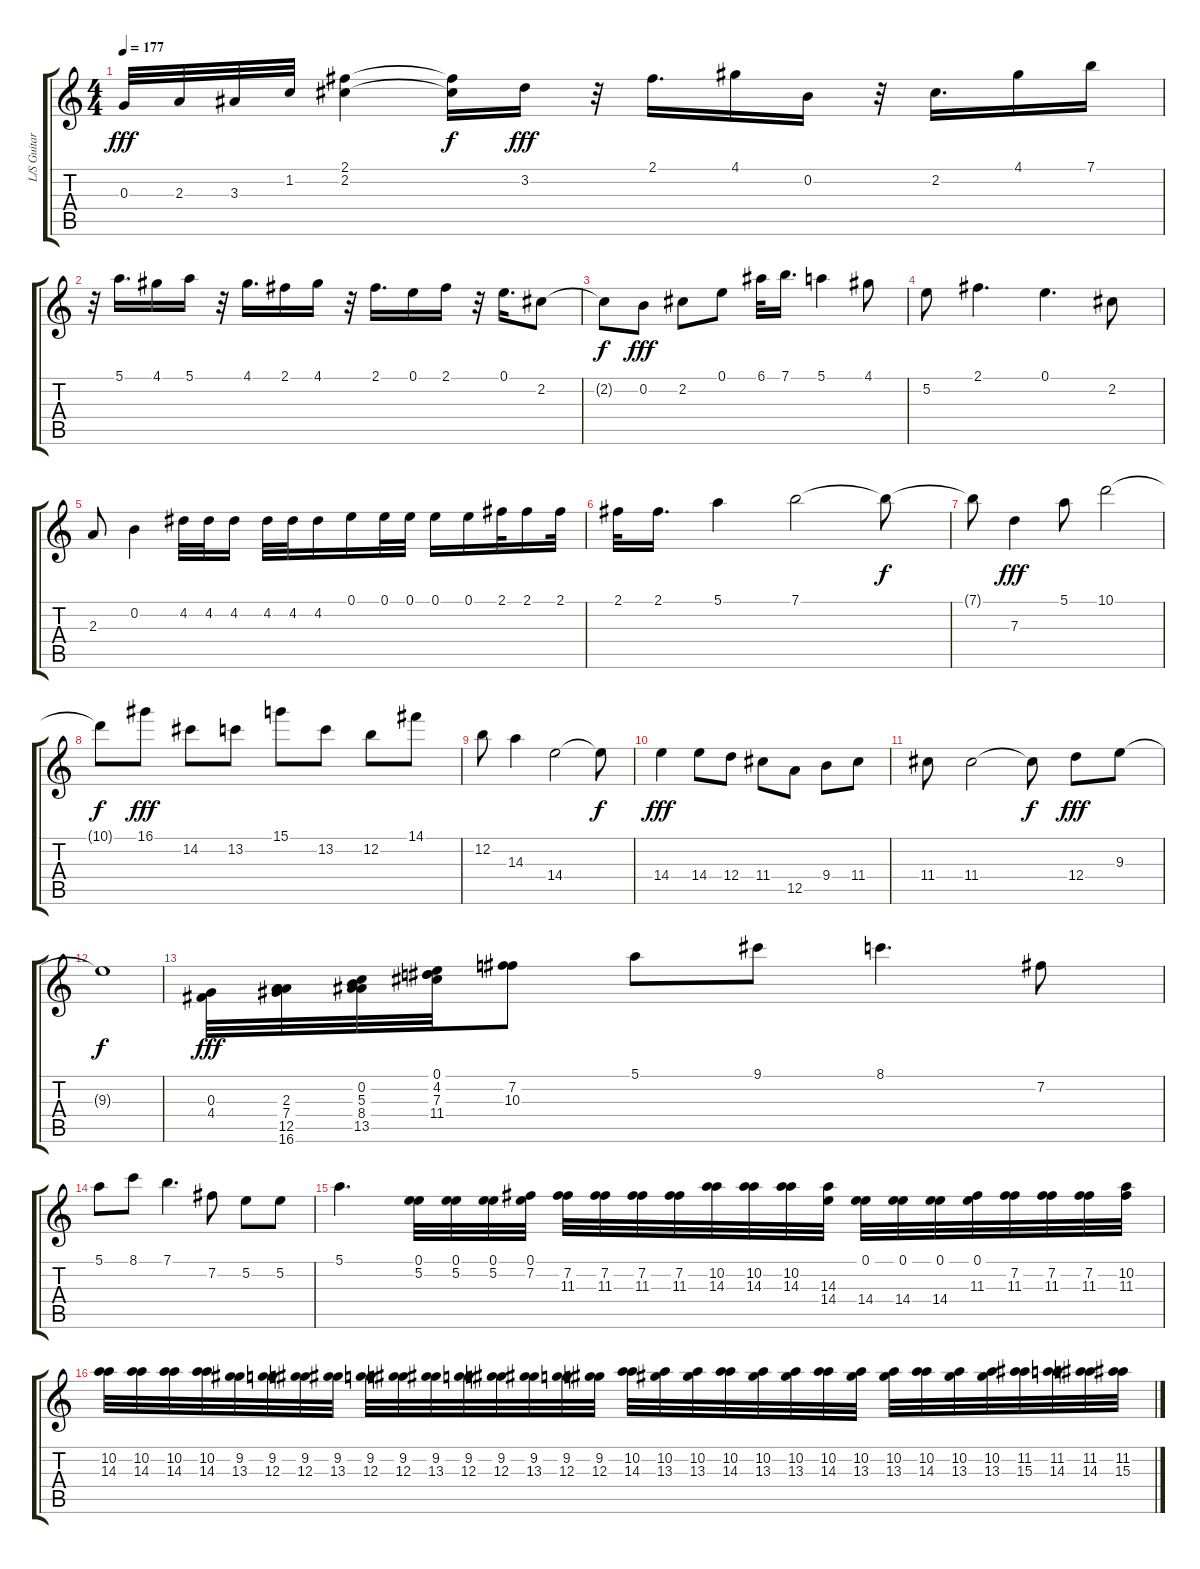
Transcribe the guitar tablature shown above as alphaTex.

\track ("L/S Guitar Echo" "L/S Guitar") {instrument overdrivenguitar}
\staff {score tabs}
\tuning (E4 B3 G3 D3 A2 E2) {hide}
\ts (4 4)
\tempo 177
\clef g2
\ks c
0.3.32{dy fff} 2.3.32 3.3.32 1.2.32 (2.1 2.2).4 (2.1{t} 2.2{t}).16{dy f} 3.2.16{dy fff} r.32 2.1.16{d} 4.1.16 0.2.16 r.32 2.2.16{d} 4.1.16 7.1.16 |
r.32 5.1.16{d} 4.1.16 5.1.16 r.32 4.1.16{d} 2.1.16 4.1.16 r.32 2.1.16{d} 0.1.16 2.1.16 r.32 0.1.16{d} 2.2.8 |
2.2{t}.8{dy f} 0.2.8{dy fff} 2.2.8 0.1.8 6.1.32 7.1.16{d} 5.1.4 4.1.8 |
5.2.8 2.1.4{d} 0.1.4{d} 2.2.8 |
2.3.8 0.2.4 4.2.32 4.2.32 4.2.16 4.2.32 4.2.32 4.2.16 0.1.16 0.1.32 0.1.32 0.1.16 0.1.16 2.1.32 2.1.16 2.1.32 |
2.1.32 2.1.16{d} 5.1.4 7.1.2 7.1{t}.8{dy f} |
7.1{t}.8 7.3.4{dy fff} 5.1.8 10.1.2 |
10.1{t}.8{dy f} 16.1.8{dy fff} 14.2.8 13.2.8 15.1.8 13.2.8 12.2.8 14.1.8 |
12.2.8 14.3.4 14.4.2 14.4{t}.8{dy f} |
14.4.4{dy fff} 14.4.8 12.4.8 11.4.8 12.5.8 9.4.8 11.4.8 |
11.4.8 11.4.2 11.4{t}.8{dy f} 12.4.8{dy fff} 9.3.8 |
9.3{t}.1{dy f} |
(0.3 4.4).32{dy fff} (2.3 7.4 12.5 16.6).32 (0.2 5.3 8.4 13.5).32 (0.1 4.2 7.3 11.4).32 (7.2 10.3).8 5.1.8 9.1.8 8.1.4{d} 7.2.8 |
5.1.8 8.1.8 7.1.4{d} 7.2.8 5.2.8 5.2.8 |
5.1.4{d} (0.1 5.2).32 (0.1 5.2).32 (0.1 5.2).32 (0.1 7.2).32 (7.2 11.3).32 (7.2 11.3).32 (7.2 11.3).32 (7.2 11.3).32 (10.2 14.3).32 (10.2 14.3).32 (10.2 14.3).32 (14.3 14.4).32 (0.1 14.4).32 (0.1 14.4).32 (0.1 14.4).32 (0.1 11.3).32 (7.2 11.3).32 (7.2 11.3).32 (7.2 11.3).32 (10.2 11.3).32 |
(10.2 14.3).32 (10.2 14.3).32 (10.2 14.3).32 (10.2 14.3).32 (9.2 13.3).32 (9.2 12.3).32 (9.2 12.3).32 (9.2 13.3).32 (9.2 12.3).32 (9.2 12.3).32 (9.2 13.3).32 (9.2 12.3).32 (9.2 12.3).32 (9.2 13.3).32 (9.2 12.3).32 (9.2 12.3).32 (10.2 14.3).32 (10.2 13.3).32 (10.2 13.3).32 (10.2 14.3).32 (10.2 13.3).32 (10.2 13.3).32 (10.2 14.3).32 (10.2 13.3).32 (10.2 13.3).32 (10.2 14.3).32 (10.2 13.3).32 (10.2 13.3).32 (11.2 15.3).32 (11.2 14.3).32 (11.2 14.3).32 (11.2 15.3).32
